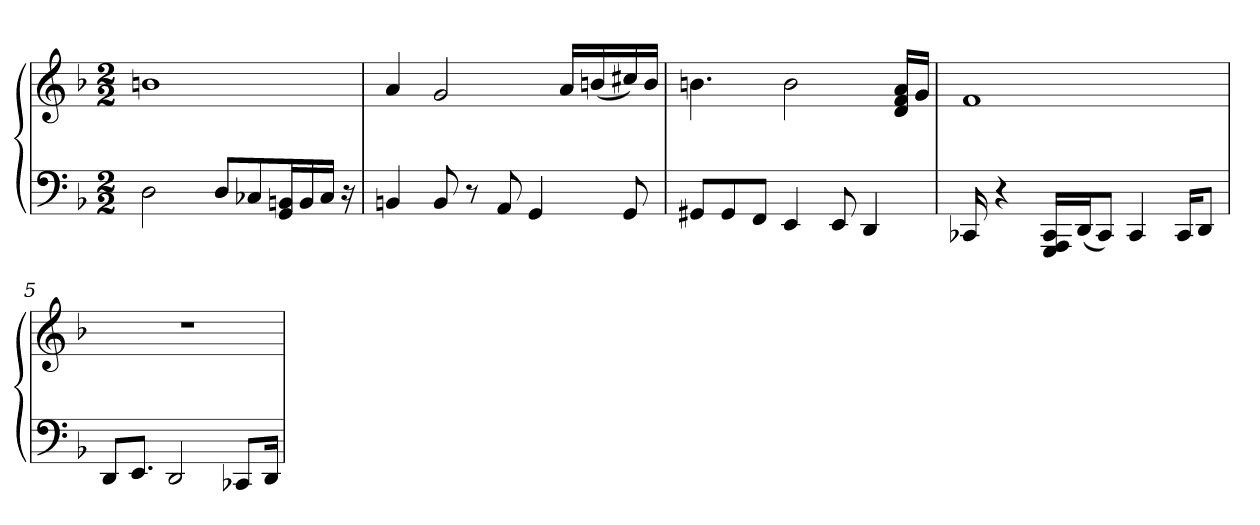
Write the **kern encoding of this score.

**kern	**kern
*part1	*part1
*staff2	*staff1
*clefF4	*clefG2
*k[b-]	*k[b-]
*M2/2	*M2/2
=1	=1
2D	1bn
8D/L	.
8C-X/	.
16GG/ 16BBn/L	.
16BB/	.
16C-/JJ	.
16r	.
=2	=2
4BBn	4a
8BB	2g
8r	.
8AA	.
4GG	.
.	16a/LL
.	(16bn/
8GG	16cc#X/)
.	16b/JJ
=3	=3
8GG#X/L	4.bn
8GG#/	.
8FF/J	.
4EE	2b
8EE	.
4DD	.
.	16d/ 16f/ 16a/LL
.	16g/JJ
=4	=4
16CC-X	1f
4r	.
16GGG/ 16AAA/ 16CC-/LL	.
(16DD/J	.
8CC-/J)	.
4CC-	.
16CC-/KL	.
8DD/J	.
=5	=5
8DD/L	1r
8.EE/J	.
2DD	.
8CC-X/L	.
16DD/Jk	.
=	=
*-	*-
